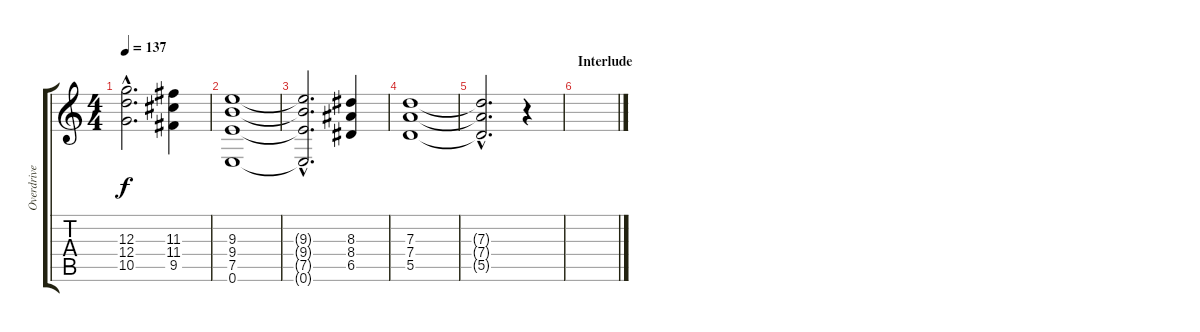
\track ("Overdrive Guitar" "Overdrive ") {instrument overdrivenguitar}
\staff {score tabs}
\tuning (E4 B3 G3 D3 A2 E2) {hide}
\ts (4 4)
\tempo 137
\clef g2
\ks c
(12.3{hac t} 12.4{hac t} 10.5{hac t}).2{d dy f} (11.3 11.4 9.5).4 |
(9.3 9.4 7.5 0.6).1 |
(9.3{hac t} 9.4{hac t} 7.5{hac t} 0.6{hac t}).2{d} (8.3 8.4 6.5).4 |
(7.3 7.4 5.5).1 |
(7.3{hac t} 7.4{hac t} 5.5{hac t}).2{d} r.4 |
\section ("" "Interlude")
